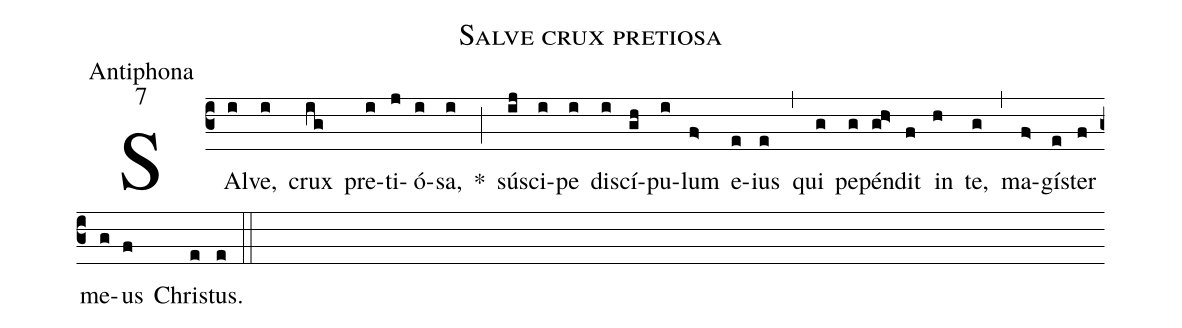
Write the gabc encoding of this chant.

name:Salve crux pretiosa;
office-part:Antiphona;
mode:7;
%%
(c3)
SAl(i)ve,(i) crux(ig) pre(i)ti(j)ó(i)sa,(i) *(;)
sú(ij)sci(i)pe(i) di(i)scí(gh)pu(i)lum(f>) e(e)ius(e) (,)
qui(g) pe(g)pén(g!h>)dit(f) in(h) te,(g) (,)
ma(f>)gís(e)ter(f) me(g)us(f) Chris(e)tus.(e) (::)
